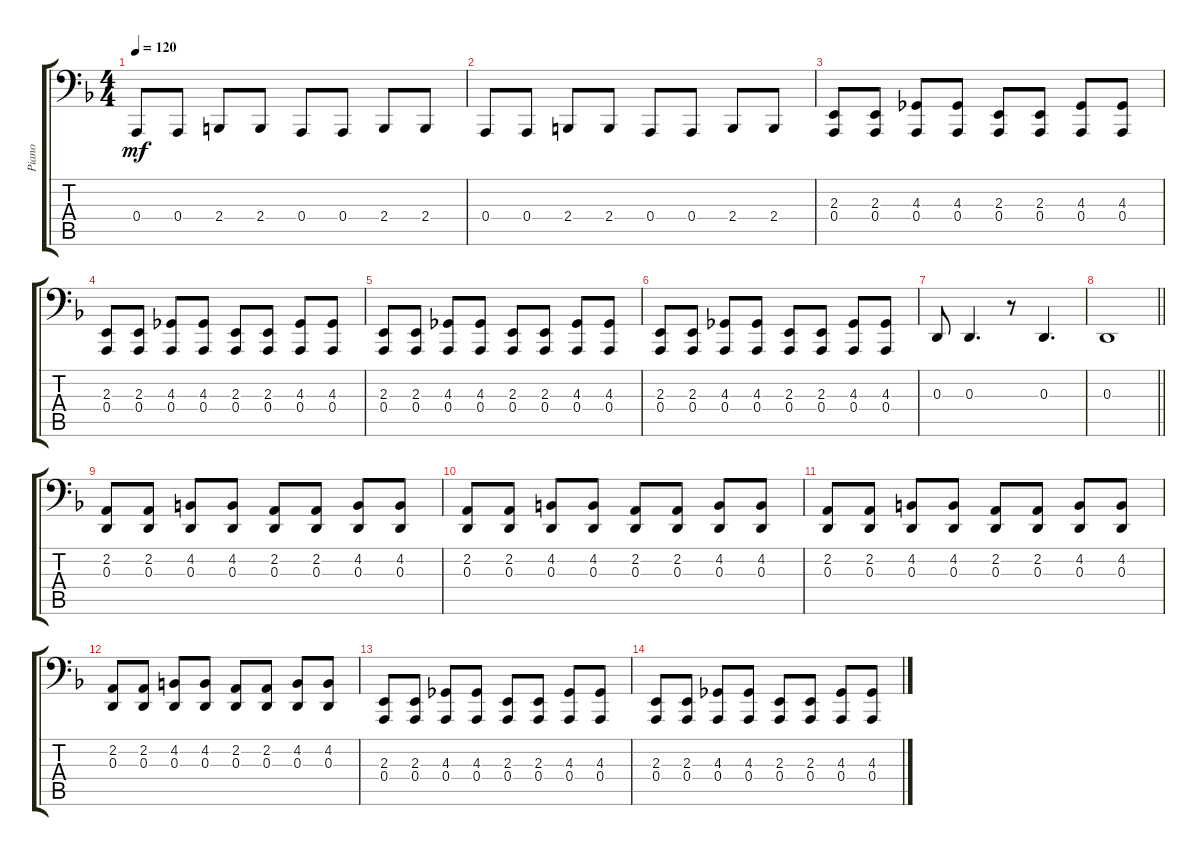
\track ("Piano" "Piano") {instrument brightacousticpiano}
\staff {score tabs}
\tuning (C3 G2 D2 A1 E1 B0) {hide}
\ts (4 4)
\tempo 120
\clef f4
\ks f
0.4.8{dy mf} 0.4.8 2.4.8 2.4.8 0.4.8 0.4.8 2.4.8 2.4.8 |
0.4.8 0.4.8 2.4.8 2.4.8 0.4.8 0.4.8 2.4.8 2.4.8 |
(2.3 0.4).8 (2.3 0.4).8 (4.3 0.4).8 (4.3 0.4).8 (2.3 0.4).8 (2.3 0.4).8 (4.3 0.4).8 (4.3 0.4).8 |
(2.3 0.4).8 (2.3 0.4).8 (4.3 0.4).8 (4.3 0.4).8 (2.3 0.4).8 (2.3 0.4).8 (4.3 0.4).8 (4.3 0.4).8 |
(2.3 0.4).8 (2.3 0.4).8 (4.3 0.4).8 (4.3 0.4).8 (2.3 0.4).8 (2.3 0.4).8 (4.3 0.4).8 (4.3 0.4).8 |
(2.3 0.4).8 (2.3 0.4).8 (4.3 0.4).8 (4.3 0.4).8 (2.3 0.4).8 (2.3 0.4).8 (4.3 0.4).8 (4.3 0.4).8 |
0.3.8 0.3.4{d} r.8 0.3.4{d} |
\barLineRight lightlight
0.3.1 |
(2.2 0.3).8 (2.2 0.3).8 (4.2 0.3).8 (4.2 0.3).8 (2.2 0.3).8 (2.2 0.3).8 (4.2 0.3).8 (4.2 0.3).8 |
(2.2 0.3).8 (2.2 0.3).8 (4.2 0.3).8 (4.2 0.3).8 (2.2 0.3).8 (2.2 0.3).8 (4.2 0.3).8 (4.2 0.3).8 |
(2.2 0.3).8 (2.2 0.3).8 (4.2 0.3).8 (4.2 0.3).8 (2.2 0.3).8 (2.2 0.3).8 (4.2 0.3).8 (4.2 0.3).8 |
(2.2 0.3).8 (2.2 0.3).8 (4.2 0.3).8 (4.2 0.3).8 (2.2 0.3).8 (2.2 0.3).8 (4.2 0.3).8 (4.2 0.3).8 |
(2.3 0.4).8 (2.3 0.4).8 (4.3 0.4).8 (4.3 0.4).8 (2.3 0.4).8 (2.3 0.4).8 (4.3 0.4).8 (4.3 0.4).8 |
(2.3 0.4).8 (2.3 0.4).8 (4.3 0.4).8 (4.3 0.4).8 (2.3 0.4).8 (2.3 0.4).8 (4.3 0.4).8 (4.3 0.4).8
